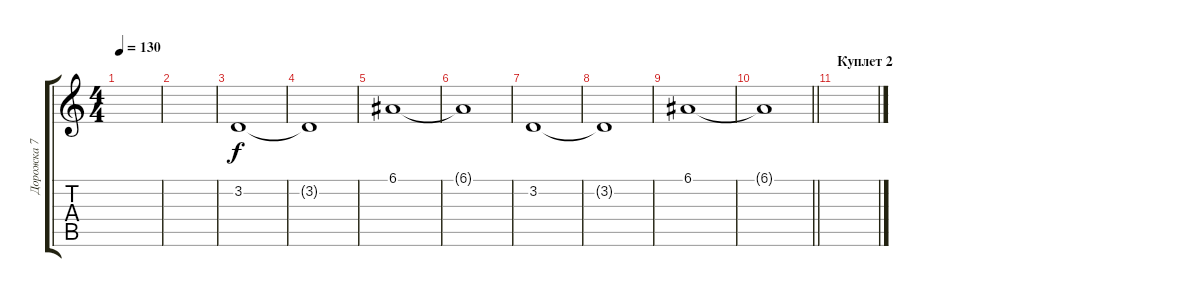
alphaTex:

\track ("Дорожка 7" "Дорожка 7") {instrument seashore}
\staff {score tabs}
\tuning (E4 B3 G3 D3 A2 E2) {hide}
\ts (4 4)
\tempo 130
\clef g2
\ks c
|
|
3.2.1 |
3.2{t}.1 |
6.1.1 |
6.1{t}.1 |
3.2.1 |
3.2{t}.1 |
6.1.1 |
\barLineRight lightlight
6.1{t}.1 |
\section ("" "Куплет 2")
